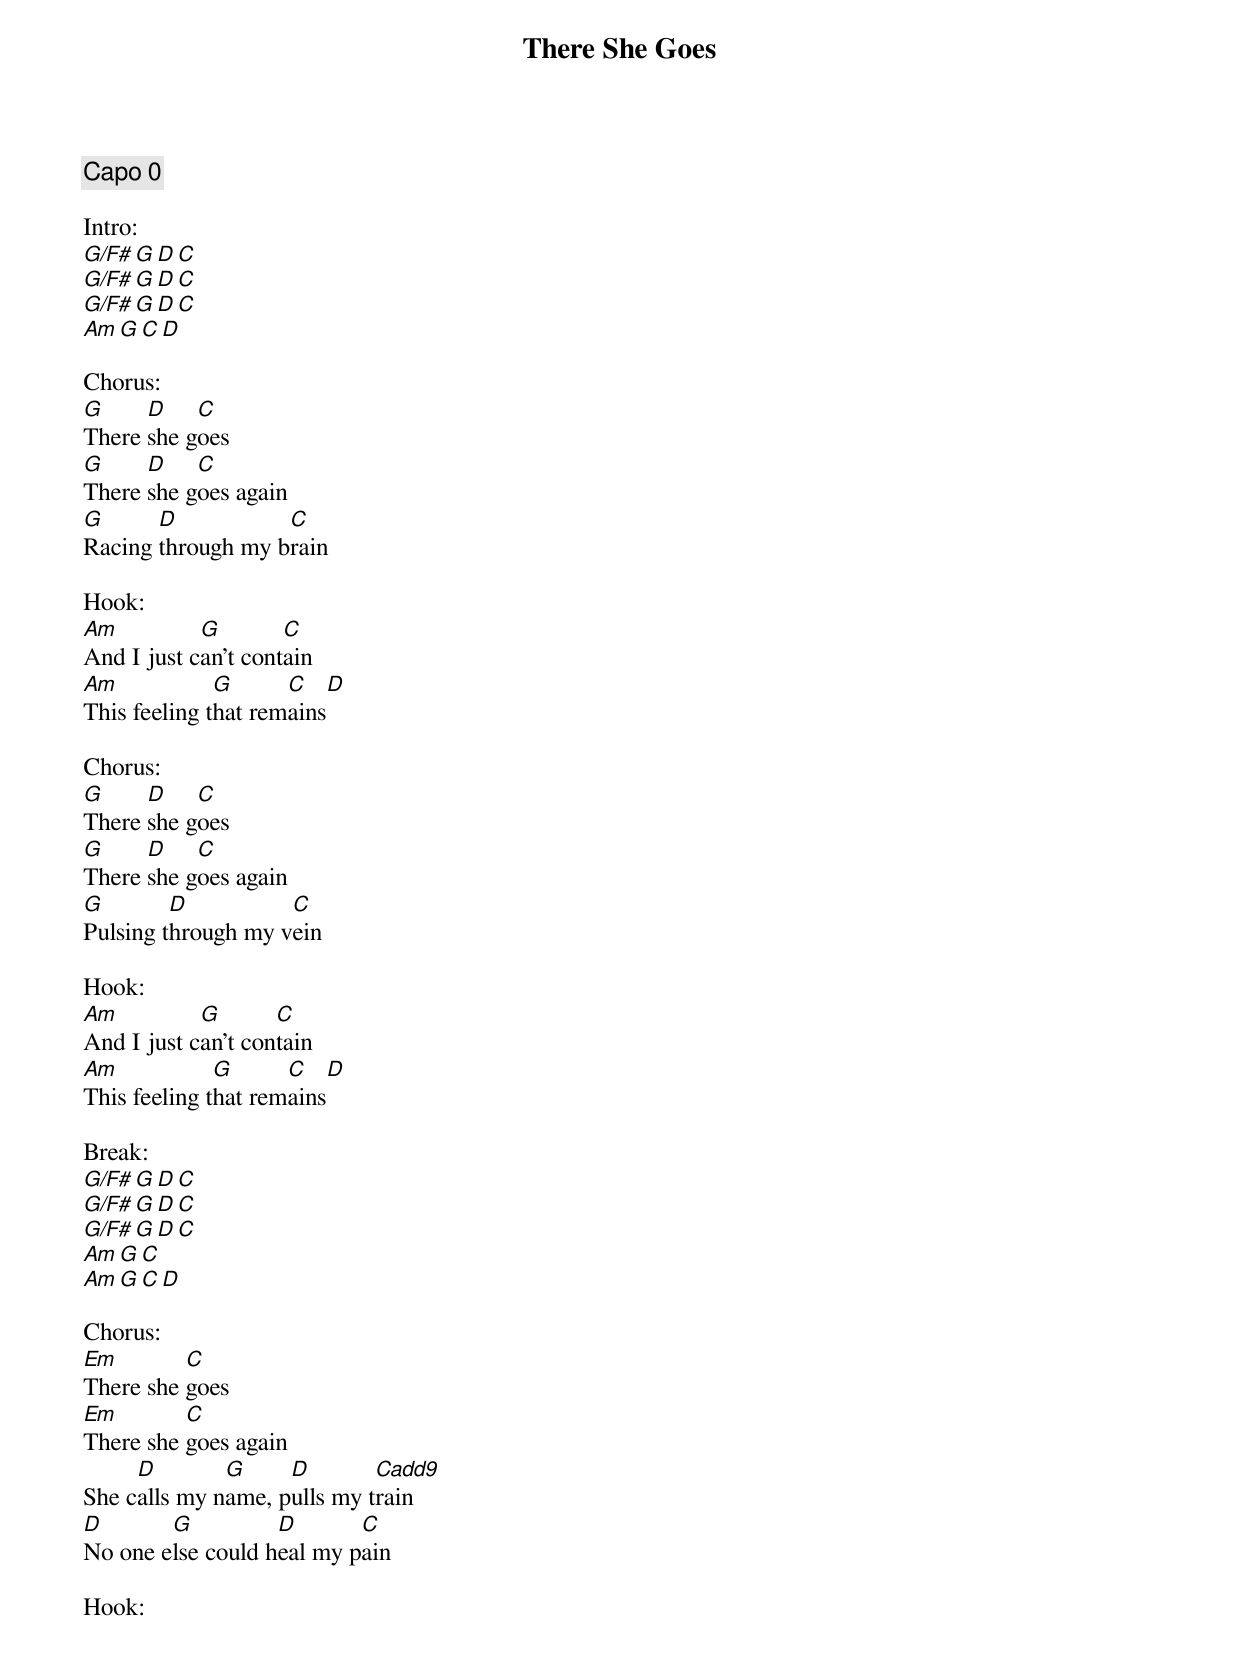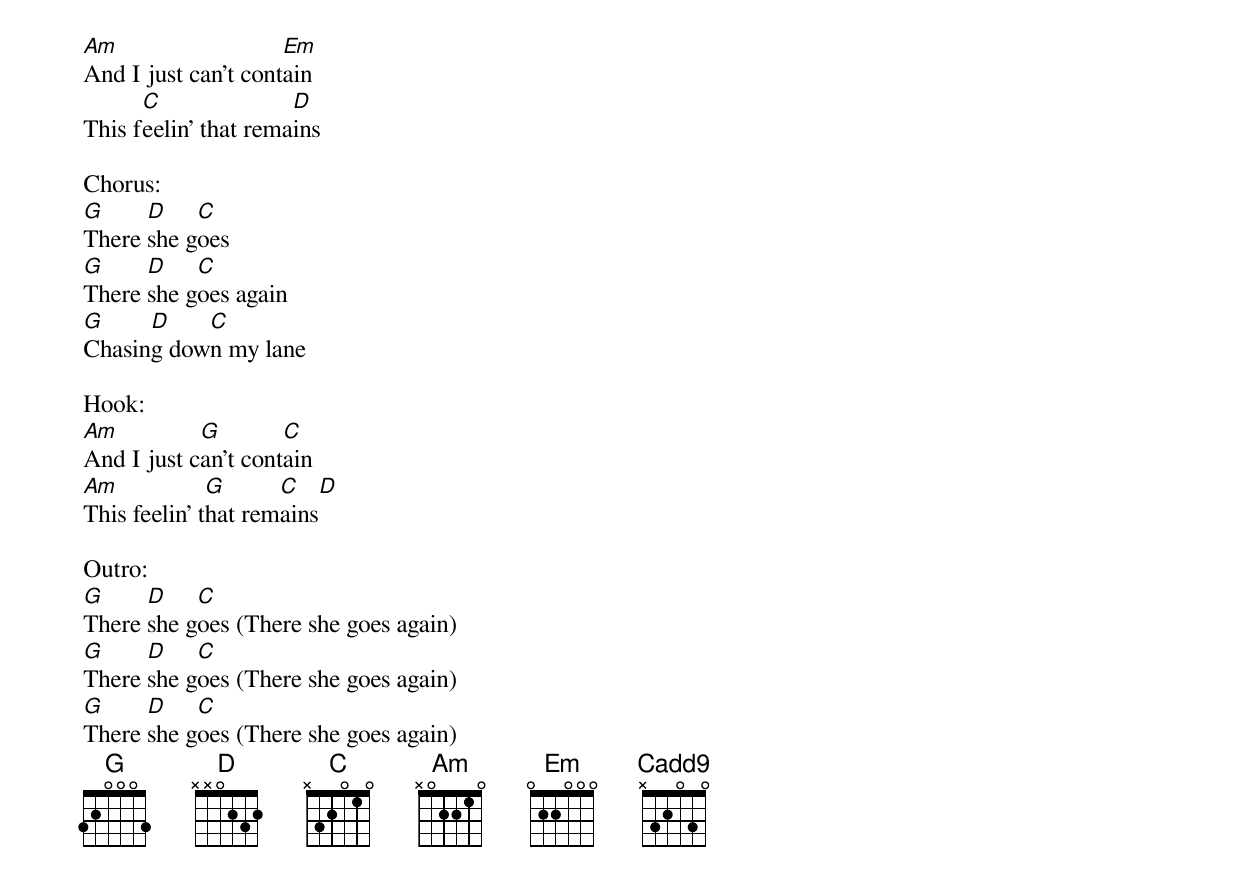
{title:There She Goes}
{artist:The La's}
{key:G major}
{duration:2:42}
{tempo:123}
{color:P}

{comment: Capo 0}

Intro:
[G/F#][G][D][C]
[G/F#][G][D][C]
[G/F#][G][D][C]
[Am][G][C][D]

Chorus:
[G]There [D]she g[C]oes
[G]There [D]she g[C]oes again
[G]Racing [D]through my b[C]rain

Hook:
[Am]And I just c[G]an't cont[C]ain
[Am]This feeling t[G]hat rem[C]ains[D]

Chorus:
[G]There [D]she g[C]oes
[G]There [D]she g[C]oes again
[G]Pulsing t[D]hrough my v[C]ein

Hook:
[Am]And I just c[G]an't con[C]tain
[Am]This feeling t[G]hat rem[C]ains[D]

Break:
[G/F#][G][D][C]
[G/F#][G][D][C]
[G/F#][G][D][C]
[Am][G][C]
[Am][G][C][D]

Chorus:
[Em]There she [C]goes
[Em]There she [C]goes again
She c[D]alls my n[G]ame, p[D]ulls my t[Cadd9]rain
[D]No one e[G]lse could h[D]eal my p[C]ain

Hook:
[Am]And I just can't cont[Em]ain
This f[C]eelin' that rema[D]ins

Chorus:
[G]There [D]she g[C]oes
[G]There [D]she g[C]oes again
[G]Chasin[D]g dow[C]n my lane

Hook:
[Am]And I just c[G]an't cont[C]ain
[Am]This feelin' t[G]hat rem[C]ains[D]

Outro:
[G]There [D]she g[C]oes (There she goes again)
[G]There [D]she g[C]oes (There she goes again)
[G]There [D]she g[C]oes (There she goes again)
